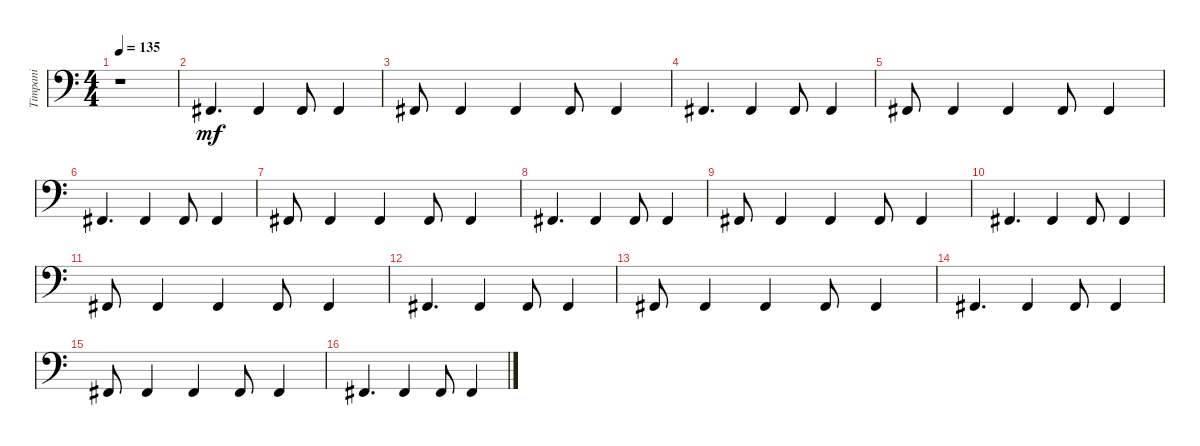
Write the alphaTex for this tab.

\track ("Timpani" "Timpani") {instrument timpani}
\staff {score}
\tuning (E4 B3 G3 D3 A2 E2 B1) {hide}
\ts (4 4)
\tempo 135
\clef f4
\ks c
r.1{dy mf instrument timpani} |
2.6.4{d} 2.6.4 2.6.8 2.6.4 |
2.6.8 2.6.4 2.6.4 2.6.8 2.6.4 |
2.6.4{d} 2.6.4 2.6.8 2.6.4 |
2.6.8 2.6.4 2.6.4 2.6.8 2.6.4 |
2.6.4{d} 2.6.4 2.6.8 2.6.4 |
2.6.8 2.6.4 2.6.4 2.6.8 2.6.4 |
2.6.4{d} 2.6.4 2.6.8 2.6.4 |
2.6.8 2.6.4 2.6.4 2.6.8 2.6.4 |
2.6.4{d} 2.6.4 2.6.8 2.6.4 |
2.6.8 2.6.4 2.6.4 2.6.8 2.6.4 |
2.6.4{d} 2.6.4 2.6.8 2.6.4 |
2.6.8 2.6.4 2.6.4 2.6.8 2.6.4 |
2.6.4{d} 2.6.4 2.6.8 2.6.4 |
2.6.8 2.6.4 2.6.4 2.6.8 2.6.4 |
2.6.4{d} 2.6.4 2.6.8 2.6.4
